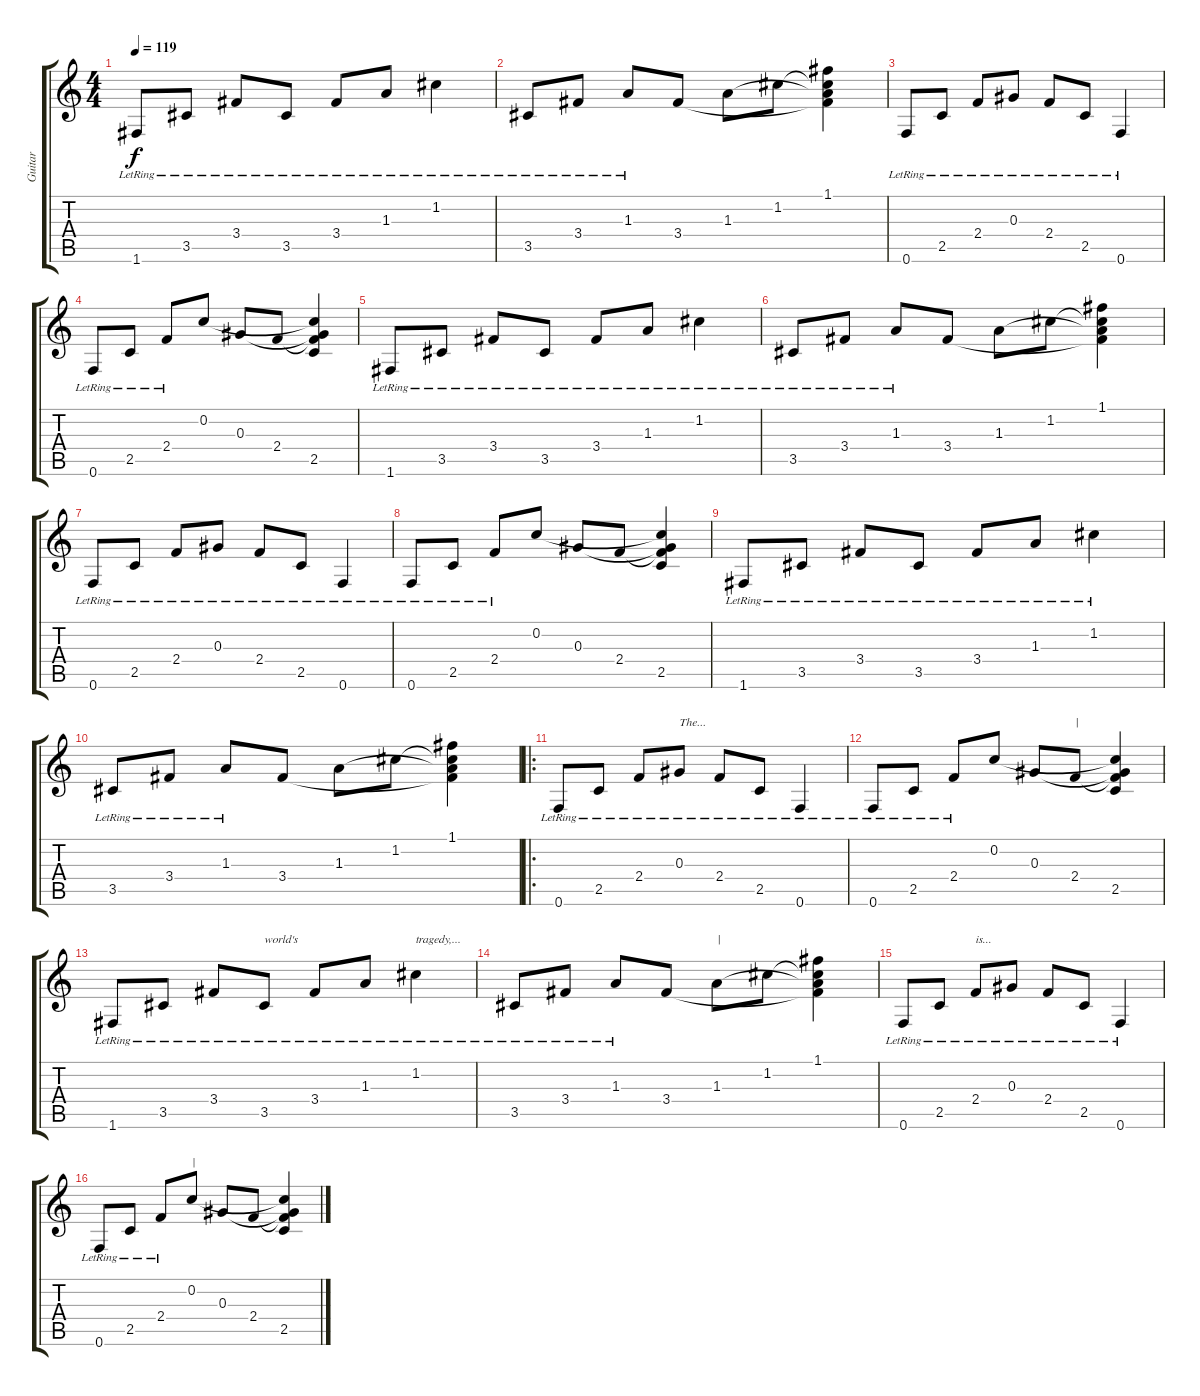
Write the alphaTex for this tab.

\track ("Guitar" "Guitar") {instrument distortionguitar}
\staff {score tabs}
\tuning (F4 C4 Ab3 Eb3 Bb2 F2) {hide}
\ts (4 4)
\tempo 119
\clef g2
\ks c
1.6{lr}.8{dy f} 3.5{lr}.8 3.4{lr}.8 3.5{lr}.8 3.4{lr}.8 1.3{lr}.8 1.2{lr}.4 |
3.5{lr}.8 3.4{lr}.8 1.3{lr}.8 3.4.8 1.3.8 1.2.8 (1.1 1.2{t} 1.3{t} 3.4{t}).4 |
0.6{lr}.8 2.5{lr}.8 2.4{lr}.8 0.3{lr}.8 2.4{lr}.8 2.5{lr}.8 0.6{lr}.4 |
0.6{lr}.8 2.5{lr}.8 2.4{lr}.8 0.2.8 0.3.8 2.4.8 (0.2{t} 0.3{t} 2.4{t} 2.5).4 |
1.6{lr}.8 3.5{lr}.8 3.4{lr}.8 3.5{lr}.8 3.4{lr}.8 1.3{lr}.8 1.2{lr}.4 |
3.5{lr}.8 3.4{lr}.8 1.3{lr}.8 3.4.8 1.3.8 1.2.8 (1.1 1.2{t} 1.3{t} 3.4{t}).4 |
0.6{lr}.8 2.5{lr}.8 2.4{lr}.8 0.3{lr}.8 2.4{lr}.8 2.5{lr}.8 0.6{lr}.4 |
0.6{lr}.8 2.5{lr}.8 2.4{lr}.8 0.2.8 0.3.8 2.4.8 (0.2{t} 0.3{t} 2.4{t} 2.5).4 |
1.6{lr}.8 3.5{lr}.8 3.4{lr}.8 3.5{lr}.8 3.4{lr}.8 1.3{lr}.8 1.2{lr}.4 |
3.5{lr}.8 3.4{lr}.8 1.3{lr}.8 3.4.8 1.3.8 1.2.8 (1.1 1.2{t} 1.3{t} 3.4{t}).4 |
\ro
0.6{lr}.8{volume 16} 2.5{lr}.8 2.4{lr}.8 0.3{lr}.8{txt "The..."} 2.4{lr}.8 2.5{lr}.8 0.6{lr}.4 |
0.6{lr}.8 2.5{lr}.8 2.4{lr}.8 0.2.8 0.3.8 2.4.8{txt "|"} (0.2{t} 0.3{t} 2.4{t} 2.5).4 |
1.6{lr}.8 3.5{lr}.8 3.4{lr}.8 3.5{lr}.8{txt "world's"} 3.4{lr}.8 1.3{lr}.8 1.2{lr}.4{txt "tragedy,..."} |
3.5{lr}.8 3.4{lr}.8 1.3{lr}.8 3.4.8 1.3.8{txt "|"} 1.2.8 (1.1 1.2{t} 1.3{t} 3.4{t}).4 |
0.6{lr}.8 2.5{lr}.8 2.4{lr}.8{txt "is..."} 0.3{lr}.8 2.4{lr}.8 2.5{lr}.8 0.6{lr}.4 |
0.6{lr}.8 2.5{lr}.8 2.4{lr}.8 0.2.8{txt "|"} 0.3.8 2.4.8 (0.2{t} 0.3{t} 2.4{t} 2.5).4
